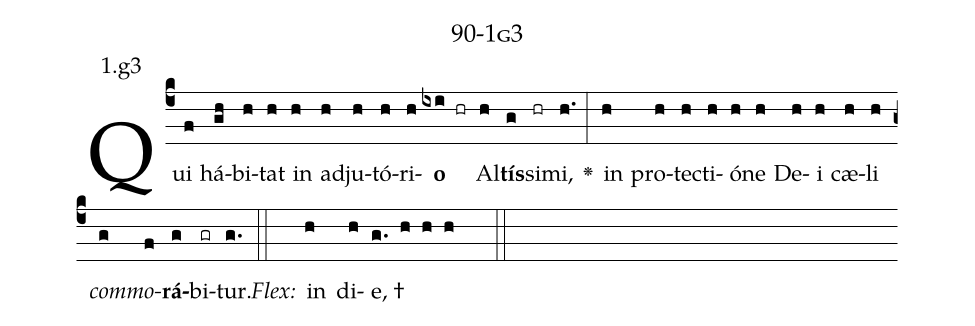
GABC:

name: 90-1g3;
annotation: 1.g3;
%%
(c4)Qui(f) há(gh)bi(h)tat(h) in(h) ad(h)ju(h)tó(h)ri(h)<b>o</b>(ixi hr) Al(h)<b>tís</b>(g)si(hr)mi,(h.) <v>\greheightstar</v>(:) in(h) pro(h)tec(h)ti(h)ó(h)ne(h) De(h)i(h) cæ(h)li(h) <i>com</i>(g)<i>mo</i>(f)<b>rá</b>(g)bi(gr)tur.(g.) (::)
<i>Flex:</i>()  in(h) di(h)e, †(g. h h h  ::)

%E(h) u(h) o(g) u(f) a(g) e.(g.) (::)
